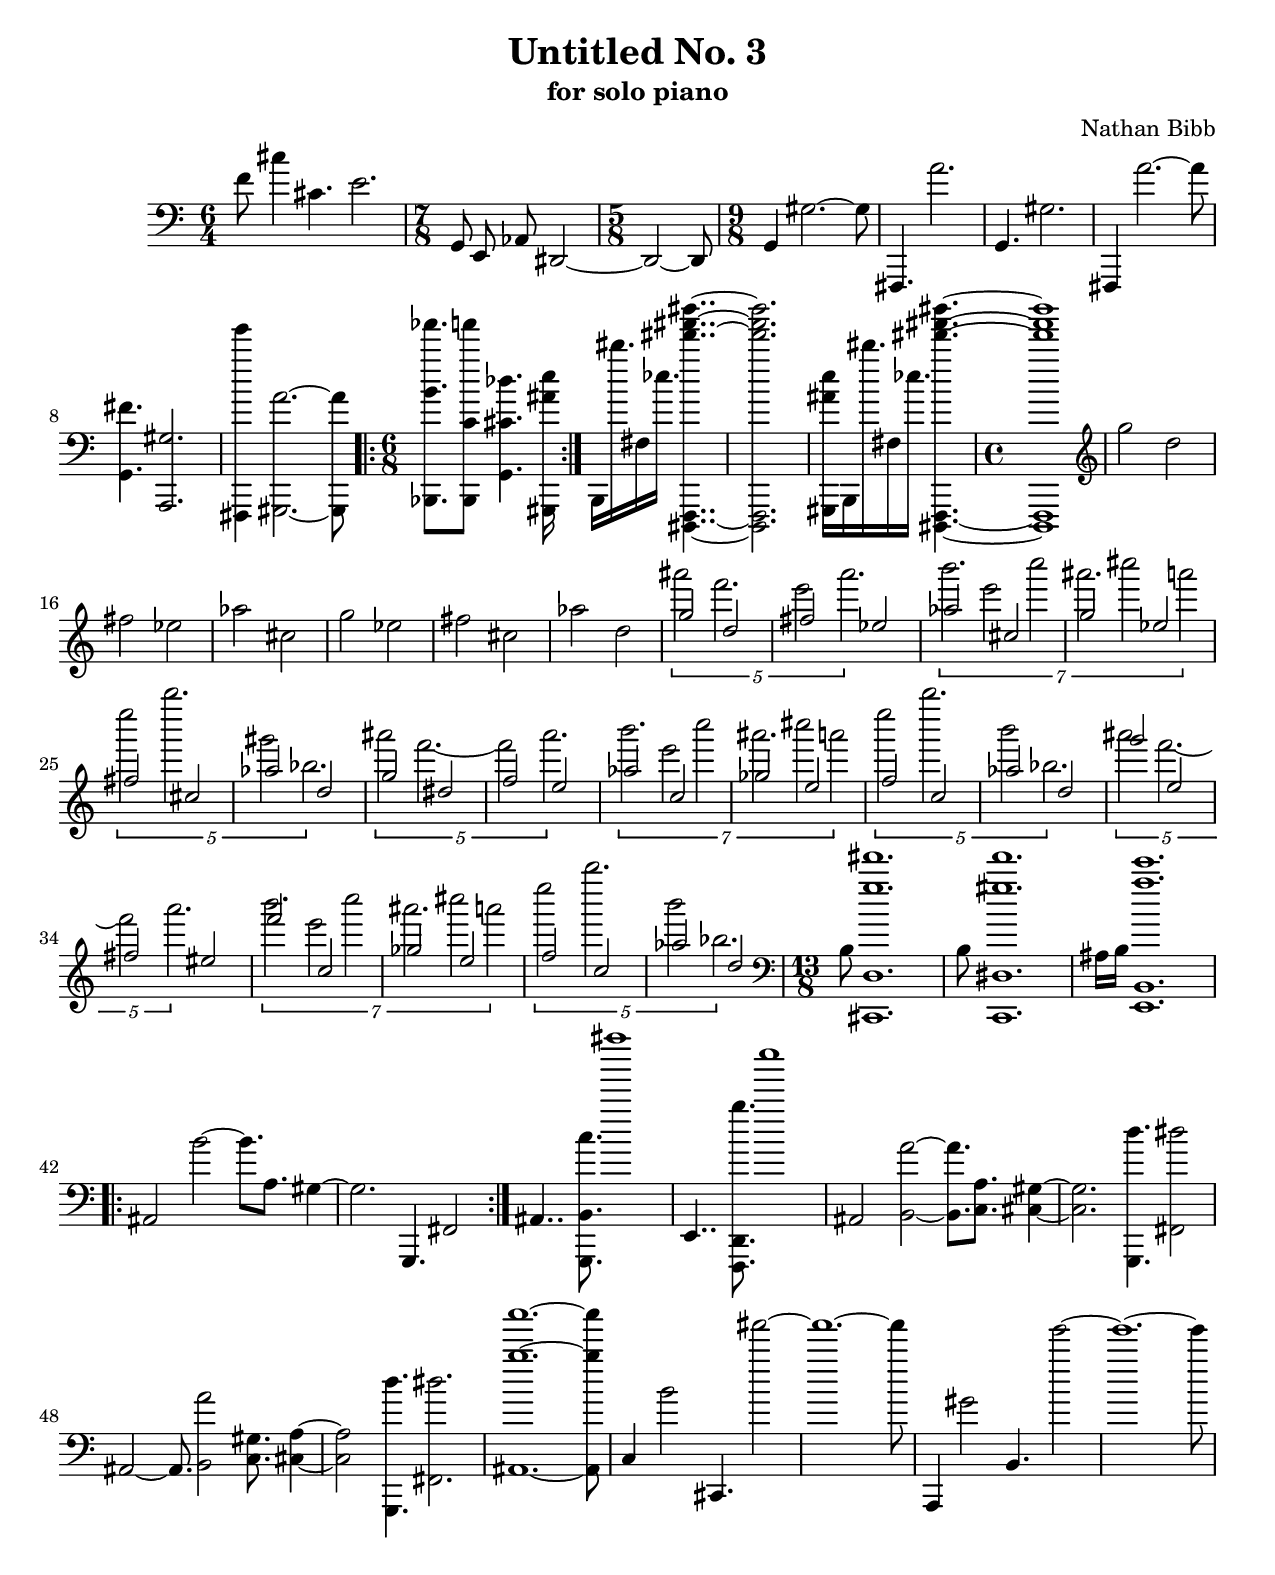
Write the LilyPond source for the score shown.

\version "2.12.0"
\header {
  title = "Untitled No. 3"
  subtitle = "for solo piano"
  composer = "Nathan Bibb"
}
\include "english.ly"
\paper {
 #(set-paper-size "letter")
}


sol = {

	\clef bass
        \time 6/4       f'8             cs''4           cs'4.           e'2.	|
        \time 7/8       g,8             e,8             af,8            ds,2 ~ 	|
	\time 5/8	ds,2 ~ ds,8	|
	\time 9/8	g,4		gs2. ~ gs8		|
			fs,,4.		a'2.			|
			g,4.		gs2.			|
			fs,,4		a'2. ~ a'8		|
			<fs' g,>4.	<a,, gs>2.		|
			<fs,, g'''>4	<a' gs,,>2. ~ <a' gs,,>8	|	
        \time 6/8
        \repeat volta 2 {
                        <bf,, b' af'''>8.	<bf,, c' a'''>8
                        <g, cs' df''>4.		<gs,, as' e''>16 	|
			}
			b,,16			ds'''16.		fs16		ef''16.		<ds,, f,, fs''' as''' ds''''>4.. ~ 	|	
			<ds,, f,, fs''' as''' ds''''>2. 	|
			<gs,, as' e''>16
			b,,16			ds'''16.		fs16		ef''16.	
			<ds,, f,, fs''' as''' ds''''>4. ~ 	|
	\time 4/4	<ds,, f,, fs''' as''' ds''''>1 	|	
        \clef treble
				g''2    d''2    fs''2   ef''2
				af''2   cs''2   g''2    ef''2
				fs''2   cs''2   af''2   d''2		
			
			<< { 	g''2	d''2	fs''2	ef''2 	}	\\ { \times 4/5 { as'''2	f'''2.		e'''2		a'''2. 					} } >>		|
			<< { 	af''2	cs''2	g''2	ef''2 	}	\\ { \times 4/7 { b'''2.	e'''2		c''''2		as'''2.		cs''''2		a'''2 	} } >>		|
			<< { 	fs''2	cs''2	af''2	d''2 	}	\\ { \times 4/5 { e''''2	b''''2.		gs'''2		bf''2. 					} } >>		|
			<< { 	g''2	ds''2	f''2	e''2 	}	\\ { \times 4/5 { as'''2	f'''2. ~ f'''2			a'''2. 					} } >>		|
			<< { 	af''2	c''2	gf''2	e''2 	}	\\ { \times 4/7 { b'''2.	e'''2		c''''2		as'''2.		cs''''2		a'''2 	} } >>		|
			<< { 	f''2   	c''2   	af''2	d''2 	}	\\ { \times 4/5 { e''''2	b''''2.	~ b'''2			bf''2. 					} } >>		|
			<< { 	g'''2	e''2	fs''2	es''2 	}	\\ { \times 4/5 { as'''2	f'''2. ~ f'''2			a'''2. 					} } >>		|
			<< { 	f'''2	c''2	gf''2	e''2 	}	\\ { \times 4/7 { b'''2.	e'''2		c''''2		as'''2.		cs''''2		a'''2 	} } >>		|
			<< { 	f''2	c''2	af''2	d''2 	}	\\ { \times 4/5 { e''''2	b''''2.	~ b'''2			bf''2. 					} } >>		|
	\clef bass
	\time 13/8	
			b8			<cs,	d	g''	fs'''>1.	|
			b8			<c,	ds	gs''	f'''>1.		|
			as16	b16		<b,	e,	a''	e'''>1.		|
	\repeat volta 3 {
			as,2	b'2 ~ b'8.	a8.	gs4 ~				|
			gs2.	g,,4.		fs,2					|
			}
			as,4..		<g,, b, c''>8.		as''''1				|
			e,4..		<f,, d, b''>8.		e''''1				|
			as,2		<b, a'>2 ~ <b, a'>8.	<c a>8.		<cs gs>4 ~	|
			<cs gs>2.	<g,, d''>4.		<fs, ds''>2			|
			as,2 ~ as,8.	<b, a'>2		<c gs>8.	<cs a>4 ~	|
			<cs a>2		<g,, d''>4.		<fs, ds''>2.			|
			<as, b'' c''''>1. ~ <as, b'' c''''>8					|
			c4	b'2	cs,4.	as'''2 ~ as'''1. ~ as'''8			|
			a,,4	gs'2	b,4.	g'''2 ~ g'''1. ~ g'''8				|
}


\score {
	\new Staff \sol
	\layout { }
}	

\score {
	\unfoldRepeats {
		\new Staff \sol
		}
 		\midi {
 			\context {
				\Score
				tempoWholesPerMinute = #(ly:make-moment 111 8)
			}
 		}
 	}

